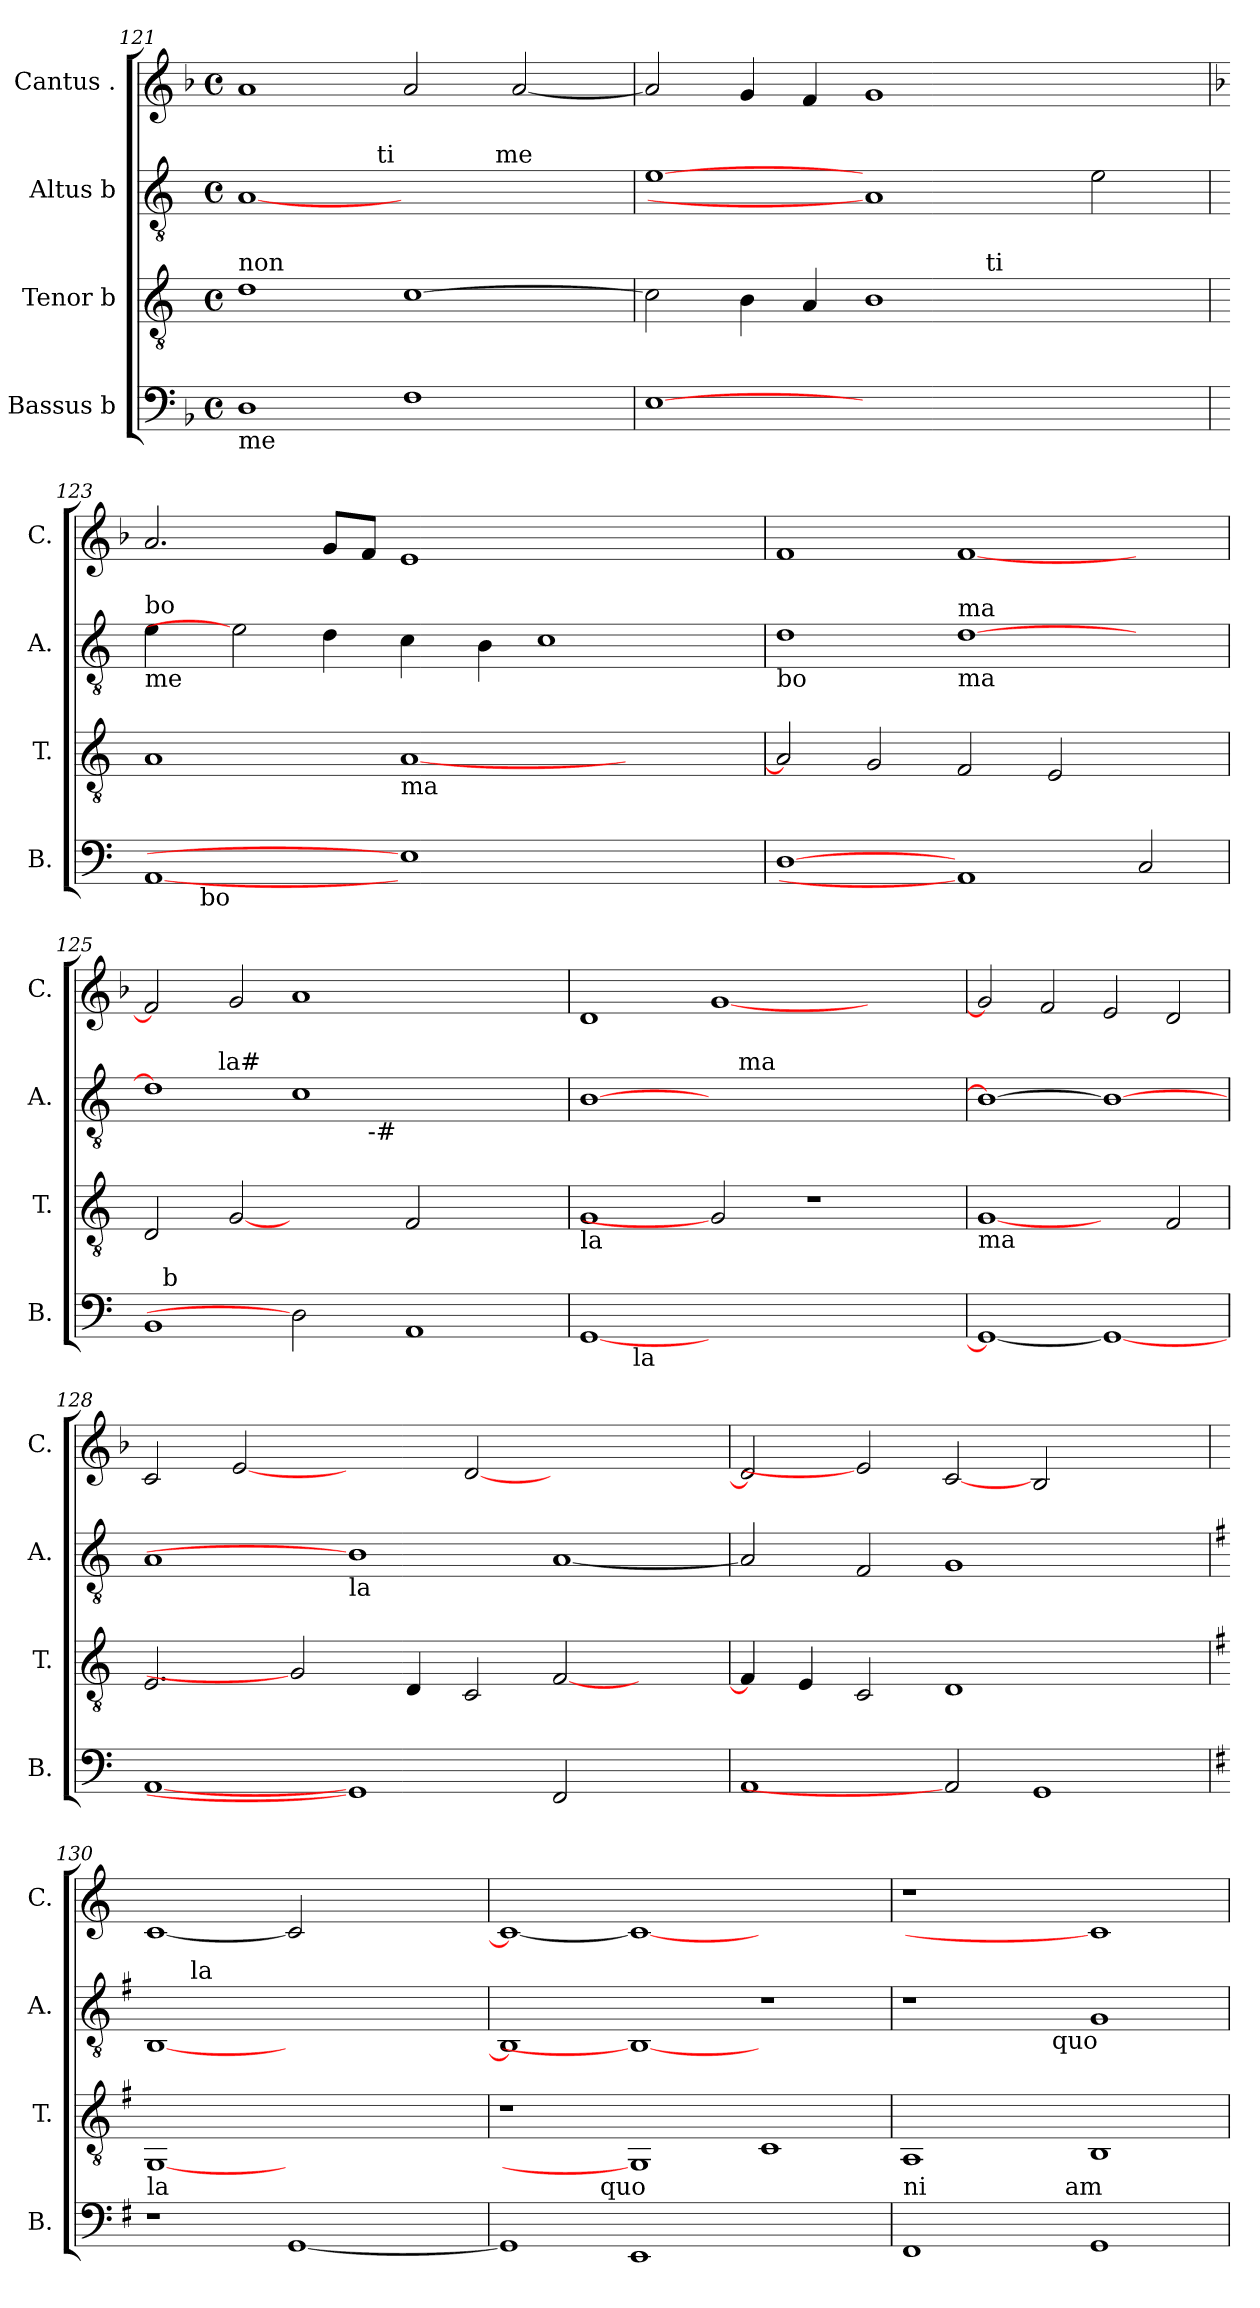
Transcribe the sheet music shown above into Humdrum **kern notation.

**kern	**kern	**kern	**kern
*part4	*part3	*part2	*part1
*staff4	*staff3	*staff2	*staff1
*I"Bassus b	*I"Tenor b	*I"Altus b	*I"Cantus .
*I'B.	*I'T.	*I'A.	*I'C.
*clefF4	*clefGv2	*clefGv2	*clefG2
*ITrd4c7	*ITrd-3c-5	*ITrd-3c-5	*
*k[b-e-]	*k[b-]	*k[b-]	*k[b-]
*B-:	*F:	*F:	*F:
*M4/4	*M4/4	*M4/4	*M4/4
*met(c)	*met(c)	*met(c)	*met(c)
=121	=121	=121	=121
!	!LO:TX:a:t=non	!	!
!LO:TX:b:t=me	!	!	!
*	*	*^	*
1GG	1g	[1d	2...ryy	1a
!	!	!	!LO:TX:a:t=ti	!
.	.	.	1ryy	.
1BB-	[>1f	4...ryy	.	2a/
!	!	!LO:TX:a:t=me	!	!
.	.	2ryy	.	.
.	.	.	.	[<2a/
.	.	.	16ryy	.
.	.	32ryy	.	.
*	*	*v	*v	*
=122	=122	=122	=122
*	*^	*	*
[1AA	2f\]	1ryy	[1a	2a/]
.	4e\	.	.	4g/
.	4d/	.	.	4f/
1.ryy	1e	4ryy	1d]	1g
.	.	8ryy	.	.
.	.	32ryy	.	.
!	!	!LO:TX:a:t=ti	!	!
.	.	1ryy	.	.
.	2ryy	.	2a\	2ryy
.	.	16.ryy	.	.
*	*v	*v	*	*
!!LO:LB:g=z
=123	=123	=123	=123
*k[b-]	*	*	*
*F:	*	*	*
*	*^	*	*
!	!	!	!LO:TX:b:t=me	!
!	!	!	!LO:TX:a:t=bo	!
!	!LO:TX:b:t=bo	!	!	!
*^	*v	*v	*	*
[1DD	8ryy	1d	4a\	2.a/
.	32ryy	.	.	.
!	!LO:TX:b:t=bo	!	!	!
.	1ryy	.	.	.
.	.	.	2a]	.
.	.	.	4g\	8g/L
.	.	.	.	8f/J
!	!	!LO:TX:b:t=ma	!	!
1AA]	.	[<1d	4f\	1e
.	1ryy	.	.	.
.	.	.	4e\	.
.	.	.	1f	.
2ryy	.	2ryy	.	2ryy
.	4ryy	.	.	.
.	16.ryy	.	.	.
=124	=124	=124	=124	=124
!	!	!	!LO:TX:b:t=bo	!
!LO:TX:b:t=ma	!	!	!	!
*v	*v	*	*	*
[1GG	2d/]	1g	1f
.	2c/	.	.
!	!	!LO:TX:b:t=ma	!
!	!	!LO:TX:a:t=ma	!
1DD]	2B-/	[>1g	[<1f
.	2A/	.	.
2FF/	2ryy	2ryy	2ryy
=125	=125	=125	=125
*^	*	*^	*
*	*	*	*	*^	*
1EE	16ryy	2G/	1g]	4...ryy	1ryy	2f/]
!	!LO:TX:a:t=b	!	!	!	!	!
.	1ryy	.	.	.	.	.
!	!	!	!	!LO:TX:a:t=la#	!	!
.	.	.	.	1ryy	.	.
.	.	[2c	.	.	.	2g/
2GG]	.	2ryy	1f	.	4ryy	1a
.	1ryy	.	.	.	.	.
.	.	.	.	.	16.ryy	.
!	!	!	!	!	!LO:TX:b:t=-#	!
.	.	.	.	.	1ryy	.
.	.	.	.	1ryy	.	.
1DD	.	2B-/	.	.	.	.
.	.	2ryy	2ryy	.	.	2ryy
.	4..ryy	.	.	.	.	.
.	.	.	.	.	8ryy	.
.	.	.	.	32ryy	32ryy	.
=126	=126	=126	=126	=126	=126	=126
!	!	!LO:TX:b:t=la	!	!	!	!
*	*	*	*v	*v	*v	*
[<1CC	4ryy	1c	[>1e	1d
.	32ryy	.	.	.
!	!LO:TX:b:t=la	!	!	!
.	1ryy	.	.	.
1.ryy	.	2c]	8ryy	[<1g
!	!	!	!LO:TX:a:t=ma	!
.	.	.	1ryy	.
.	1ryy	.	.	.
.	.	1r	.	.
.	.	.	.	2ryy
.	.	.	4.ryy	.
.	8..ryy	.	.	.
=127	=127	=127	=127	=127
!	!	!LO:TX:b:t=ma	!	!
*v	*v	*	*	*
1CC_	[1c	1e_	2g/]
.	.	.	2f/
1CC_	2ryy	1e_	2e/
.	2B-/	.	2d/
=128	=128	=128	=128
[1DD	2.A/	1d	2c/
.	.	.	[2e
.	2c]	.	.
!	!	!LO:TX:b:t=la	!
1CC]	.	1e]	2ryy
.	4G/	.	.
.	2F/	.	[<2d/
2BBB-/	[<2B-/	[<1d	1ryy
2ryy	2ryy	.	.
=129	=129	=129	=129
1DD	4B-/]	2d/]	2d/]
.	4A/	.	.
.	2F/	2B-/	2e]
2DD]	1G	1c	[2c
1CC	.	.	2B-/
.	2ryy	2ryy	2ryy
!!LO:LB:g=z
=130	=130	=130	=130
*k[]	*k[]	*k[]	*k[]
*C:	*C:	*C:	*C:
!LO:TX:a:t=la	!	!	!
*	*	*^	*
1r	[1C	[<1E	8ryy	[<1c
.	.	.	32ryy	.
!	!	!	!LO:TX:a:t=la	!
.	.	.	1ryy	.
[<1CC	1ryy	1ryy	.	2c]
.	.	.	2ryy	.
.	.	.	.	2ryy
.	.	.	4ryy	.
.	.	.	16.ryy	.
*	*	*v	*v	*
=131	=131	=131	=131
*^	*	*	*
1CC]	2..ryy	1r	1E]	1c_
!	!LO:TX:a:t=quo	!	!	!
.	1ryy	.	.	.
1AAA	.	1C]	1E_	1c_
.	1ryy	.	.	.
1ryy	.	1F	1r	1ryy
.	8ryy	.	.	.
=132	=132	=132	=132	=132
!LO:TX:a:t=ni	!	!	!	!
!	!	!	!	!LO:N:vis=1
*	*	*	*^	*
1BBB	2ryy	1D	1r	2..ryy	1r
.	4ryy	.	.	.	.
.	8ryy	.	.	.	.
!	!	!	!	!LO:TX:b:t=quo	!
.	32ryy	.	.	1ryy	.
!	!LO:TX:a:t=am	!	!	!	!
.	1ryy	.	.	.	.
1CC	.	1E	1c	.	1c]
.	.	.	.	8ryy	.
.	16.ryy	.	.	.	.
*v	*v	*	*v	*v	*
=	=	=	=
*-	*-	*-	*-
